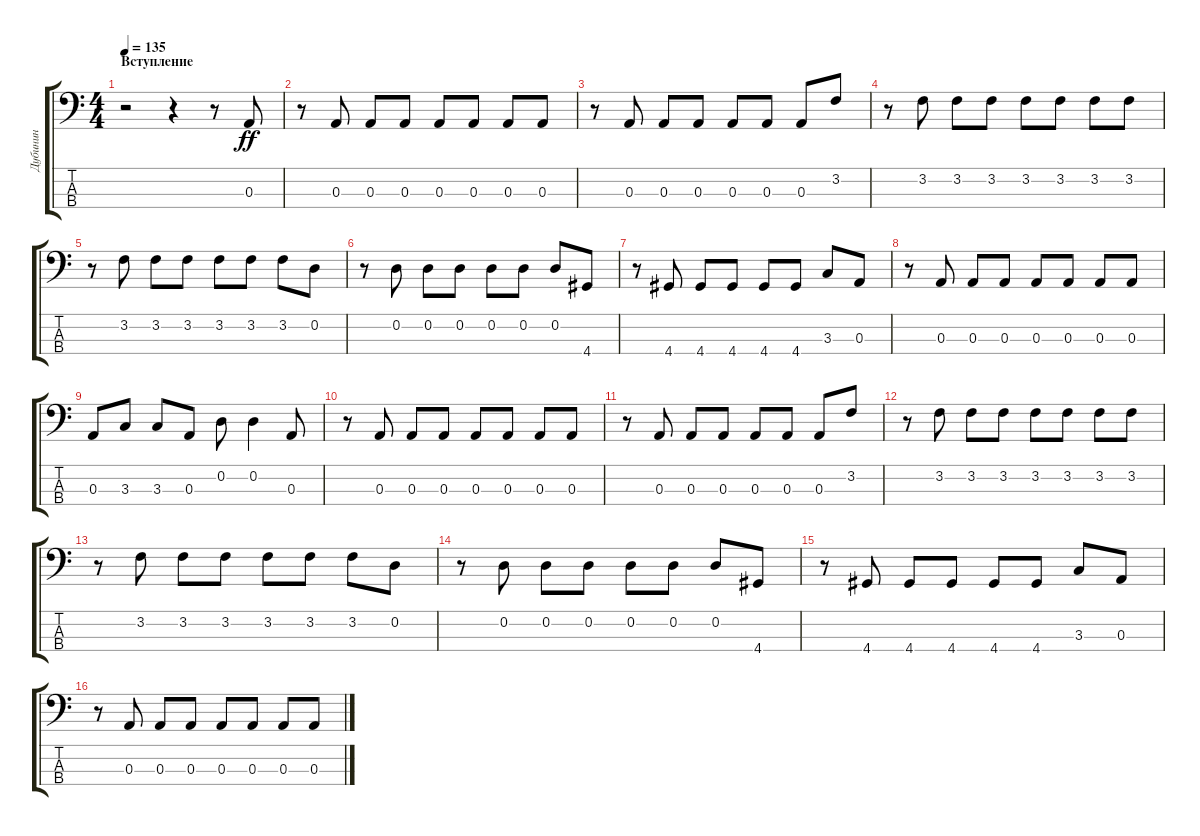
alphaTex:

\track ("Дубинин" "Дубинин") {instrument electricbassfinger}
\staff {score tabs}
\tuning (G2 D2 A1 E1) {hide}
\ts (4 4)
\section ("" "Вступление")
\tempo 135
\clef f4
\ks c
r.2{dy ff instrument electricbassfinger} r.4 r.8 0.3.8 |
r.8 0.3.8 0.3.8 0.3.8 0.3.8 0.3.8 0.3.8 0.3.8 |
r.8 0.3.8 0.3.8 0.3.8 0.3.8 0.3.8 0.3.8 3.2.8 |
r.8 3.2.8 3.2.8 3.2.8 3.2.8 3.2.8 3.2.8 3.2.8 |
r.8 3.2.8 3.2.8 3.2.8 3.2.8 3.2.8 3.2.8 0.2.8 |
r.8 0.2.8 0.2.8 0.2.8 0.2.8 0.2.8 0.2.8 4.4.8 |
r.8 4.4.8 4.4.8 4.4.8 4.4.8 4.4.8 3.3.8 0.3.8 |
r.8 0.3.8 0.3.8 0.3.8 0.3.8 0.3.8 0.3.8 0.3.8 |
0.3.8 3.3.8 3.3.8 0.3.8 0.2.8 0.2.4 0.3.8 |
r.8 0.3.8 0.3.8 0.3.8 0.3.8 0.3.8 0.3.8 0.3.8 |
r.8 0.3.8 0.3.8 0.3.8 0.3.8 0.3.8 0.3.8 3.2.8 |
r.8 3.2.8 3.2.8 3.2.8 3.2.8 3.2.8 3.2.8 3.2.8 |
r.8 3.2.8 3.2.8 3.2.8 3.2.8 3.2.8 3.2.8 0.2.8 |
r.8 0.2.8 0.2.8 0.2.8 0.2.8 0.2.8 0.2.8 4.4.8 |
r.8 4.4.8 4.4.8 4.4.8 4.4.8 4.4.8 3.3.8 0.3.8 |
r.8 0.3.8 0.3.8 0.3.8 0.3.8 0.3.8 0.3.8 0.3.8
